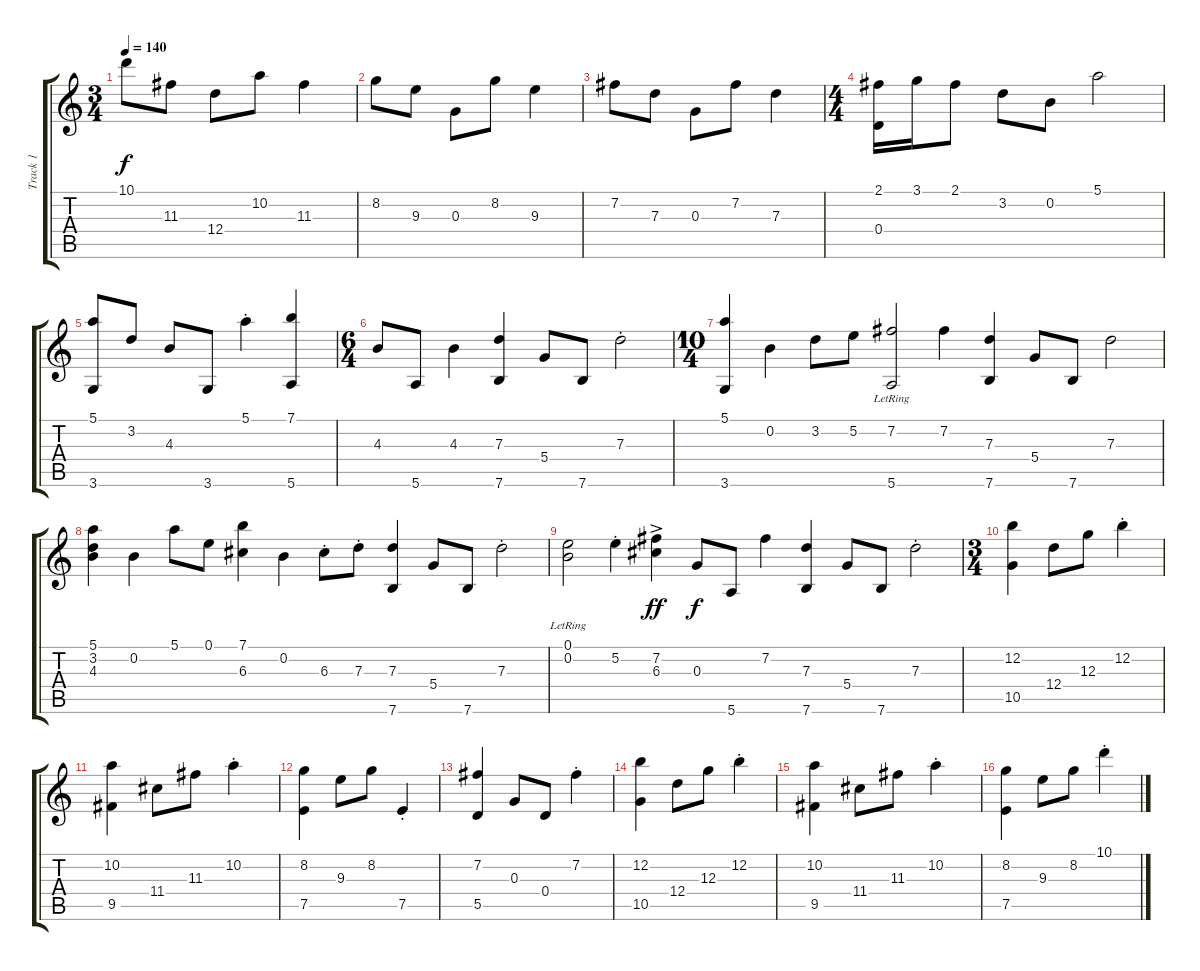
\track ("Track 1" "Track 1") {instrument acousticguitarsteel}
\staff {score tabs}
\tuning (E4 B3 G3 D3 A2 E2) {hide}
\ts (3 4)
\tempo 140
\clef g2
\ks c
10.1.8{dy f} 11.3.8 12.4.8 10.2.8 11.3.4 |
8.2.8 9.3.8 0.3.8 8.2.8 9.3.4 |
7.2.8 7.3.8 0.3.8 7.2.8 7.3.4 |
\ts (4 4)
(2.1 0.4).16 3.1.16 2.1.8 3.2.8 0.2.8 5.1.2 |
(5.1 3.6).8 3.2.8 4.3.8 3.6.8 5.1{st}.4 (7.1 5.6).4 |
\ts (6 4)
4.3.8 5.6.8 4.3.4 (7.3 7.6).4 5.4.8 7.6.8 7.3{st}.2 |
\ts (10 4)
(5.1 3.6).4 0.2.4 3.2.8 5.2.8 (7.2{lr} 5.6).2 7.2.4 (7.3 7.6).4 5.4.8 7.6.8 7.3.2 |
(5.1 3.2 4.3).4 0.2.4 5.1.8 0.1.8 (7.1 6.3).4 0.2.4 6.3{st}.8 7.3{st}.8 (7.3 7.6).4 5.4.8 7.6.8 7.3{st}.2 |
(0.1{lr} 0.2{lr}).2 5.2{st}.4 (7.2{ac} 6.3{ac}).4{dy ff} 0.3.8{dy f} 5.6.8 7.2.4 (7.3 7.6).4 5.4.8 7.6.8 7.3{st}.2 |
\ts (3 4)
(12.2 10.5).4 12.4.8 12.3.8 12.2{st}.4 |
(10.2 9.5).4 11.4.8 11.3.8 10.2{st}.4 |
(8.2 7.5).4 9.3.8 8.2.8 7.5{st}.4 |
(7.2 5.5).4 0.3.8 0.4.8 7.2{st}.4 |
(12.2 10.5).4 12.4.8 12.3.8 12.2{st}.4 |
(10.2 9.5).4 11.4.8 11.3.8 10.2{st}.4 |
(8.2 7.5).4 9.3.8 8.2.8 10.1{st}.4
